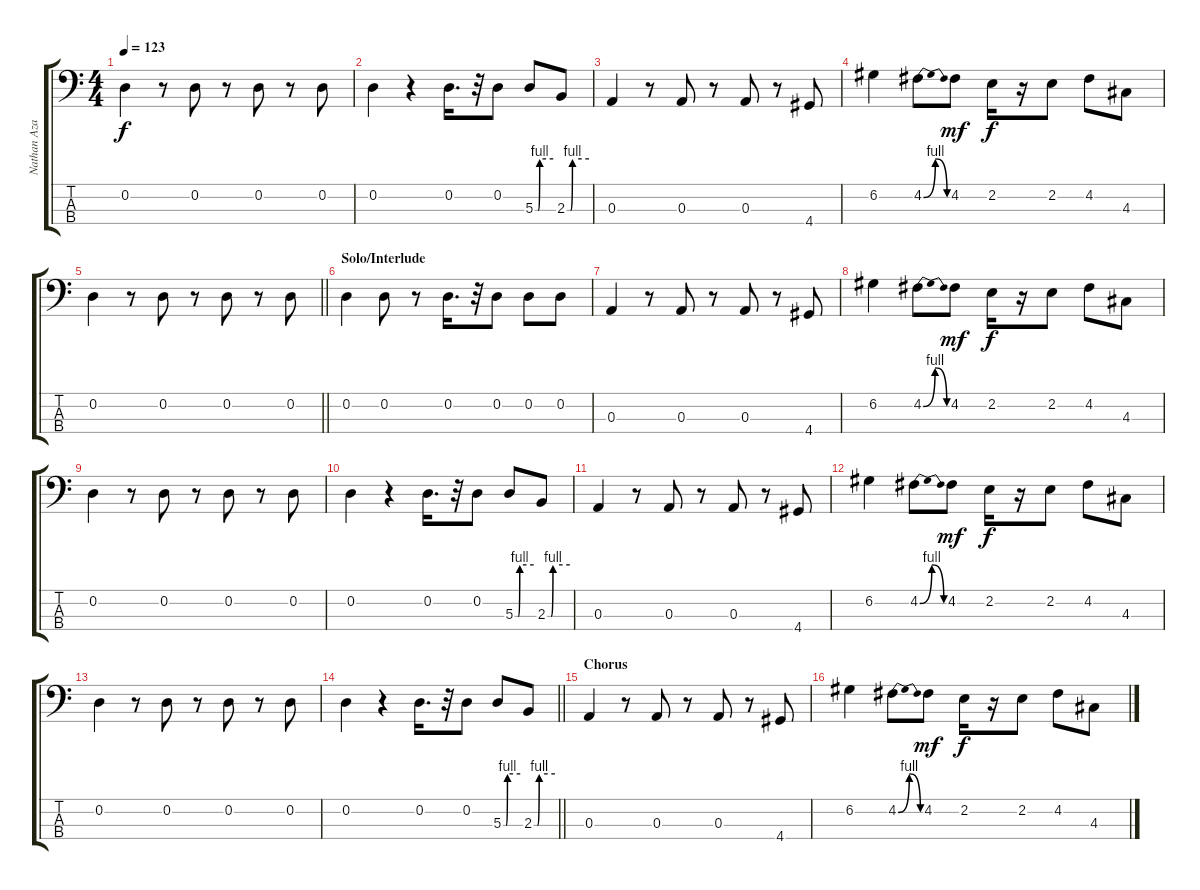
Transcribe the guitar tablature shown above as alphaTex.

\track ("Nathan Azarcon - Bass" "Nathan Aza") {instrument electricbassfinger}
\staff {score tabs}
\tuning (G2 D2 A1 E1) {hide}
\ts (4 4)
\tempo 123
\clef f4
\ks c
0.2.4{dy f} r.8 0.2.8 r.8 0.2.8 r.8 0.2.8 |
0.2.4 r.4 0.2.16{d} r.32 0.2.8 5.3{be (custom 0 0 10 0 15 4 60 4)}.8 2.3{be (custom 0 0 10 0 15 4 60 4)}.8 |
0.3.4 r.8 0.3.8 r.8 0.3.8 r.8 4.4.8 |
6.2.4 4.2{be (bendrelease 0 0 30 4 30 4 60 0)}.8 4.2.8{dy mf} 2.2.16{dy f} r.16 2.2.8 4.2.8 4.3.8 |
\barLineRight lightlight
0.2.4 r.8 0.2.8 r.8 0.2.8 r.8 0.2.8 |
\section ("" "Solo/Interlude")
0.2.4 0.2.8 r.8 0.2.16{d} r.32 0.2.8 0.2.8 0.2.8 |
0.3.4 r.8 0.3.8 r.8 0.3.8 r.8 4.4.8 |
6.2.4 4.2{be (bendrelease 0 0 30 4 30 4 60 0)}.8 4.2.8{dy mf} 2.2.16{dy f} r.16 2.2.8 4.2.8 4.3.8 |
0.2.4 r.8 0.2.8 r.8 0.2.8 r.8 0.2.8 |
0.2.4 r.4 0.2.16{d} r.32 0.2.8 5.3{be (custom 0 0 10 0 15 4 60 4)}.8 2.3{be (custom 0 0 10 0 15 4 60 4)}.8 |
0.3.4 r.8 0.3.8 r.8 0.3.8 r.8 4.4.8 |
6.2.4 4.2{be (bendrelease 0 0 30 4 30 4 60 0)}.8 4.2.8{dy mf} 2.2.16{dy f} r.16 2.2.8 4.2.8 4.3.8 |
0.2.4 r.8 0.2.8 r.8 0.2.8 r.8 0.2.8 |
\barLineRight lightlight
0.2.4 r.4 0.2.16{d} r.32 0.2.8 5.3{be (custom 0 0 10 0 15 4 60 4)}.8 2.3{be (custom 0 0 10 0 15 4 60 4)}.8 |
\section ("" "Chorus")
0.3.4 r.8 0.3.8 r.8 0.3.8 r.8 4.4.8 |
6.2.4 4.2{be (bendrelease 0 0 30 4 30 4 60 0)}.8 4.2.8{dy mf} 2.2.16{dy f} r.16 2.2.8 4.2.8 4.3.8
